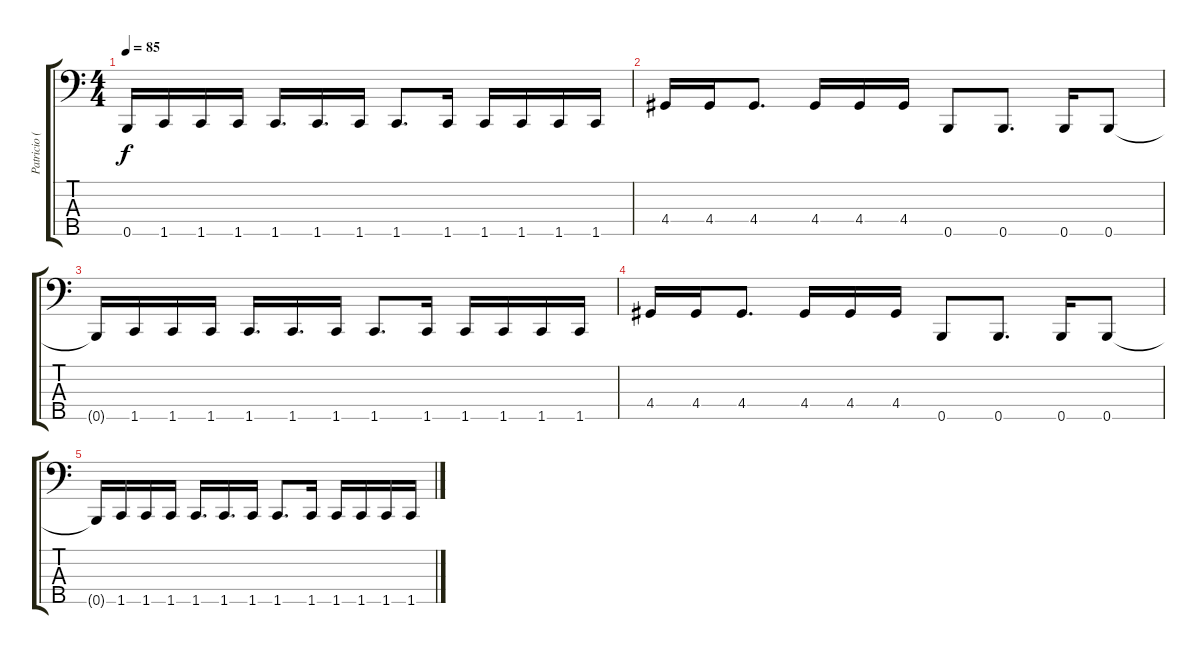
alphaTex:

\track ("Patricio (Bajo)" "Patricio (") {instrument electricbassfinger}
\staff {score tabs}
\tuning (G2 D2 A1 E1 B0) {hide}
\ts (4 4)
\tempo 85
\clef f4
\ks c
0.5{t}.16{dy f} 1.5.16 1.5.16 1.5.16 1.5.16{d} 1.5.16{d} 1.5.16 1.5.8{d} 1.5.16 1.5.16 1.5.16 1.5.16 1.5.16 |
4.4.16 4.4.16 4.4.8{d} 4.4.16 4.4.16 4.4.16 0.5.8 0.5.8{d} 0.5.16 0.5.8 |
0.5{t}.16 1.5.16 1.5.16 1.5.16 1.5.16{d} 1.5.16{d} 1.5.16 1.5.8{d} 1.5.16 1.5.16 1.5.16 1.5.16 1.5.16 |
4.4.16 4.4.16 4.4.8{d} 4.4.16 4.4.16 4.4.16 0.5.8 0.5.8{d} 0.5.16 0.5.8 |
0.5{t}.16 1.5.16 1.5.16 1.5.16 1.5.16{d} 1.5.16{d} 1.5.16 1.5.8{d} 1.5.16 1.5.16 1.5.16 1.5.16 1.5.16
